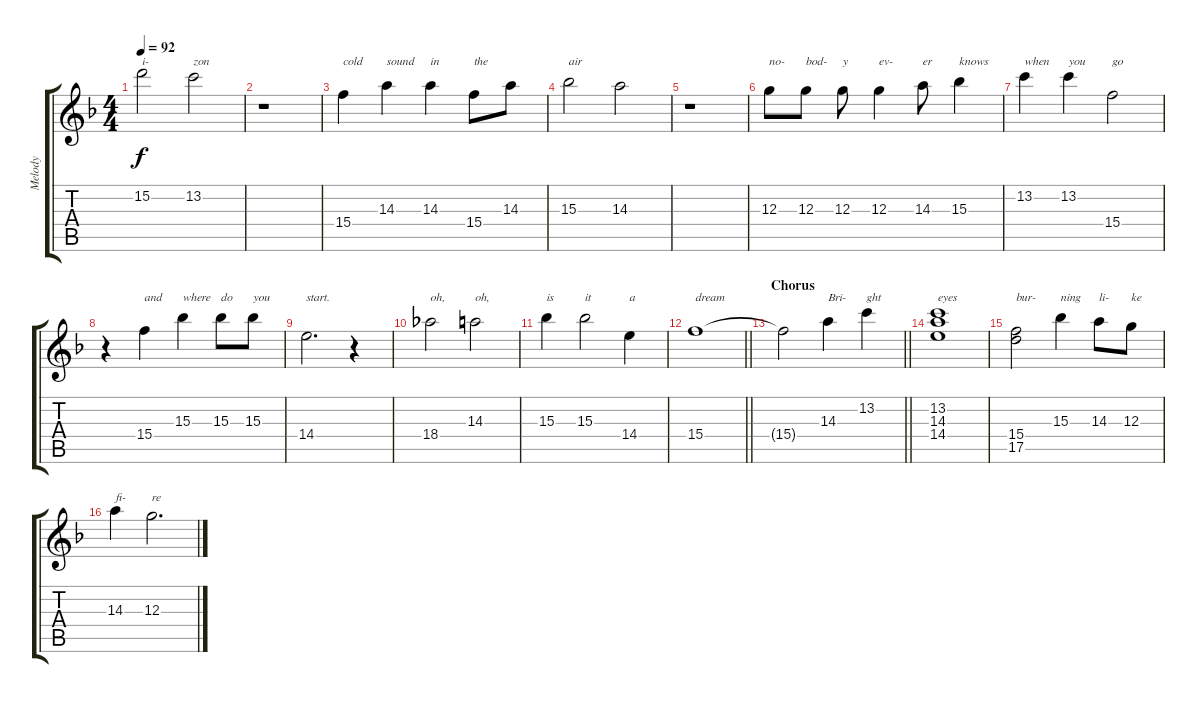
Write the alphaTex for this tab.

\track ("Melody" "Melody") {instrument overdrivenguitar}
\staff {score tabs}
\tuning (E4 B3 G3 D3 A2 E2) {hide}
\ts (4 4)
\tempo 92
\clef g2
\ks f
15.2.2{txt "i-" dy f} 13.2.2{txt "zon"} |
r.1 |
15.4.4{txt "cold"} 14.3.4{txt "sound"} 14.3.4{txt "in"} 15.4.8{txt "the"} 14.3.8 |
15.3.2{txt "air"} 14.3.2 |
r.1 |
12.3.8{txt "no-"} 12.3.8{txt "bod-"} 12.3.8{txt "y"} 12.3.4{txt "ev-"} 14.3.8{txt "er"} 15.3.4{txt "knows"} |
13.2.4{txt "when"} 13.2.4{txt "you"} 15.4.2{txt "go"} |
r.4 15.4.4{txt "and"} 15.3.4{txt "where"} 15.3.8{txt "do"} 15.3.8{txt "you"} |
14.4.2{d txt "start."} r.4 |
18.4.2{txt "oh,"} 14.3.2{txt "oh,"} |
15.3.4{txt "is"} 15.3.2{txt "it"} 14.4.4{txt "a"} |
\barLineRight lightlight
15.4.1{txt "dream"} |
\section ("" "Chorus")
\barLineRight lightlight
15.4{t}.2 14.3.4{txt "Bri-"} 13.2.4{txt "ght"} |
(13.2 14.3 14.4).1{txt "eyes"} |
(15.4 17.5).2{txt "bur-"} 15.3.4{txt "ning"} 14.3.8{txt "li-"} 12.3.8{txt "ke"} |
14.3.4{txt "fi-"} 12.3.2{d txt "re"}
